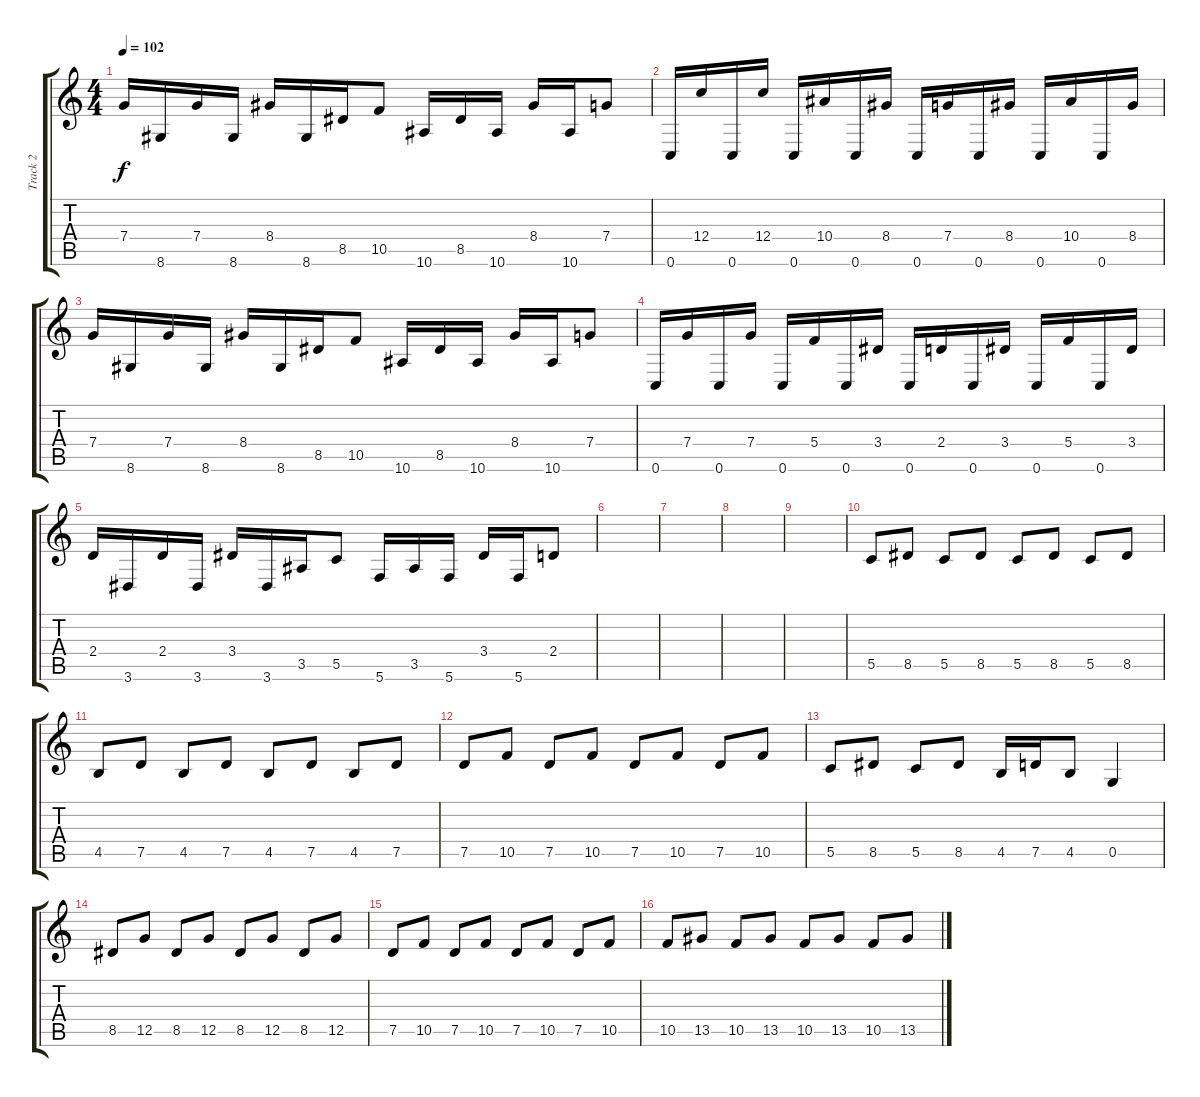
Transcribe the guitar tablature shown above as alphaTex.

\track ("Track 2" "Track 2") {instrument overdrivenguitar}
\staff {score tabs}
\tuning (D4 A3 F3 C3 G2 C2) {hide}
\ts (4 4)
\tempo 102
\clef g2
\ks c
7.4.16{dy f} 8.6.16 7.4.16 8.6.16 8.4.16 8.6.16 8.5.16 10.5.8 10.6.16 8.5.16 10.6.16 8.4.16 10.6.16 7.4.8 |
0.6.16 12.4.16 0.6.16 12.4.16 0.6.16 10.4.16 0.6.16 8.4.16 0.6.16 7.4.16 0.6.16 8.4.16 0.6.16 10.4.16 0.6.16 8.4.16 |
7.4.16 8.6.16 7.4.16 8.6.16 8.4.16 8.6.16 8.5.16 10.5.8 10.6.16 8.5.16 10.6.16 8.4.16 10.6.16 7.4.8 |
0.6.16 7.4.16 0.6.16 7.4.16 0.6.16 5.4.16 0.6.16 3.4.16 0.6.16 2.4.16 0.6.16 3.4.16 0.6.16 5.4.16 0.6.16 3.4.16 |
2.4.16 3.6.16 2.4.16 3.6.16 3.4.16 3.6.16 3.5.16 5.5.8 5.6.16 3.5.16 5.6.16 3.4.16 5.6.16 2.4.8 |
|
|
|
|
5.5.8 8.5.8 5.5.8 8.5.8 5.5.8 8.5.8 5.5.8 8.5.8 |
4.5.8 7.5.8 4.5.8 7.5.8 4.5.8 7.5.8 4.5.8 7.5.8 |
7.5.8 10.5.8 7.5.8 10.5.8 7.5.8 10.5.8 7.5.8 10.5.8 |
5.5.8 8.5.8 5.5.8 8.5.8 4.5.16 7.5.16 4.5.8 0.5.4 |
8.5.8 12.5.8 8.5.8 12.5.8 8.5.8 12.5.8 8.5.8 12.5.8 |
7.5.8 10.5.8 7.5.8 10.5.8 7.5.8 10.5.8 7.5.8 10.5.8 |
10.5.8 13.5.8 10.5.8 13.5.8 10.5.8 13.5.8 10.5.8 13.5.8
